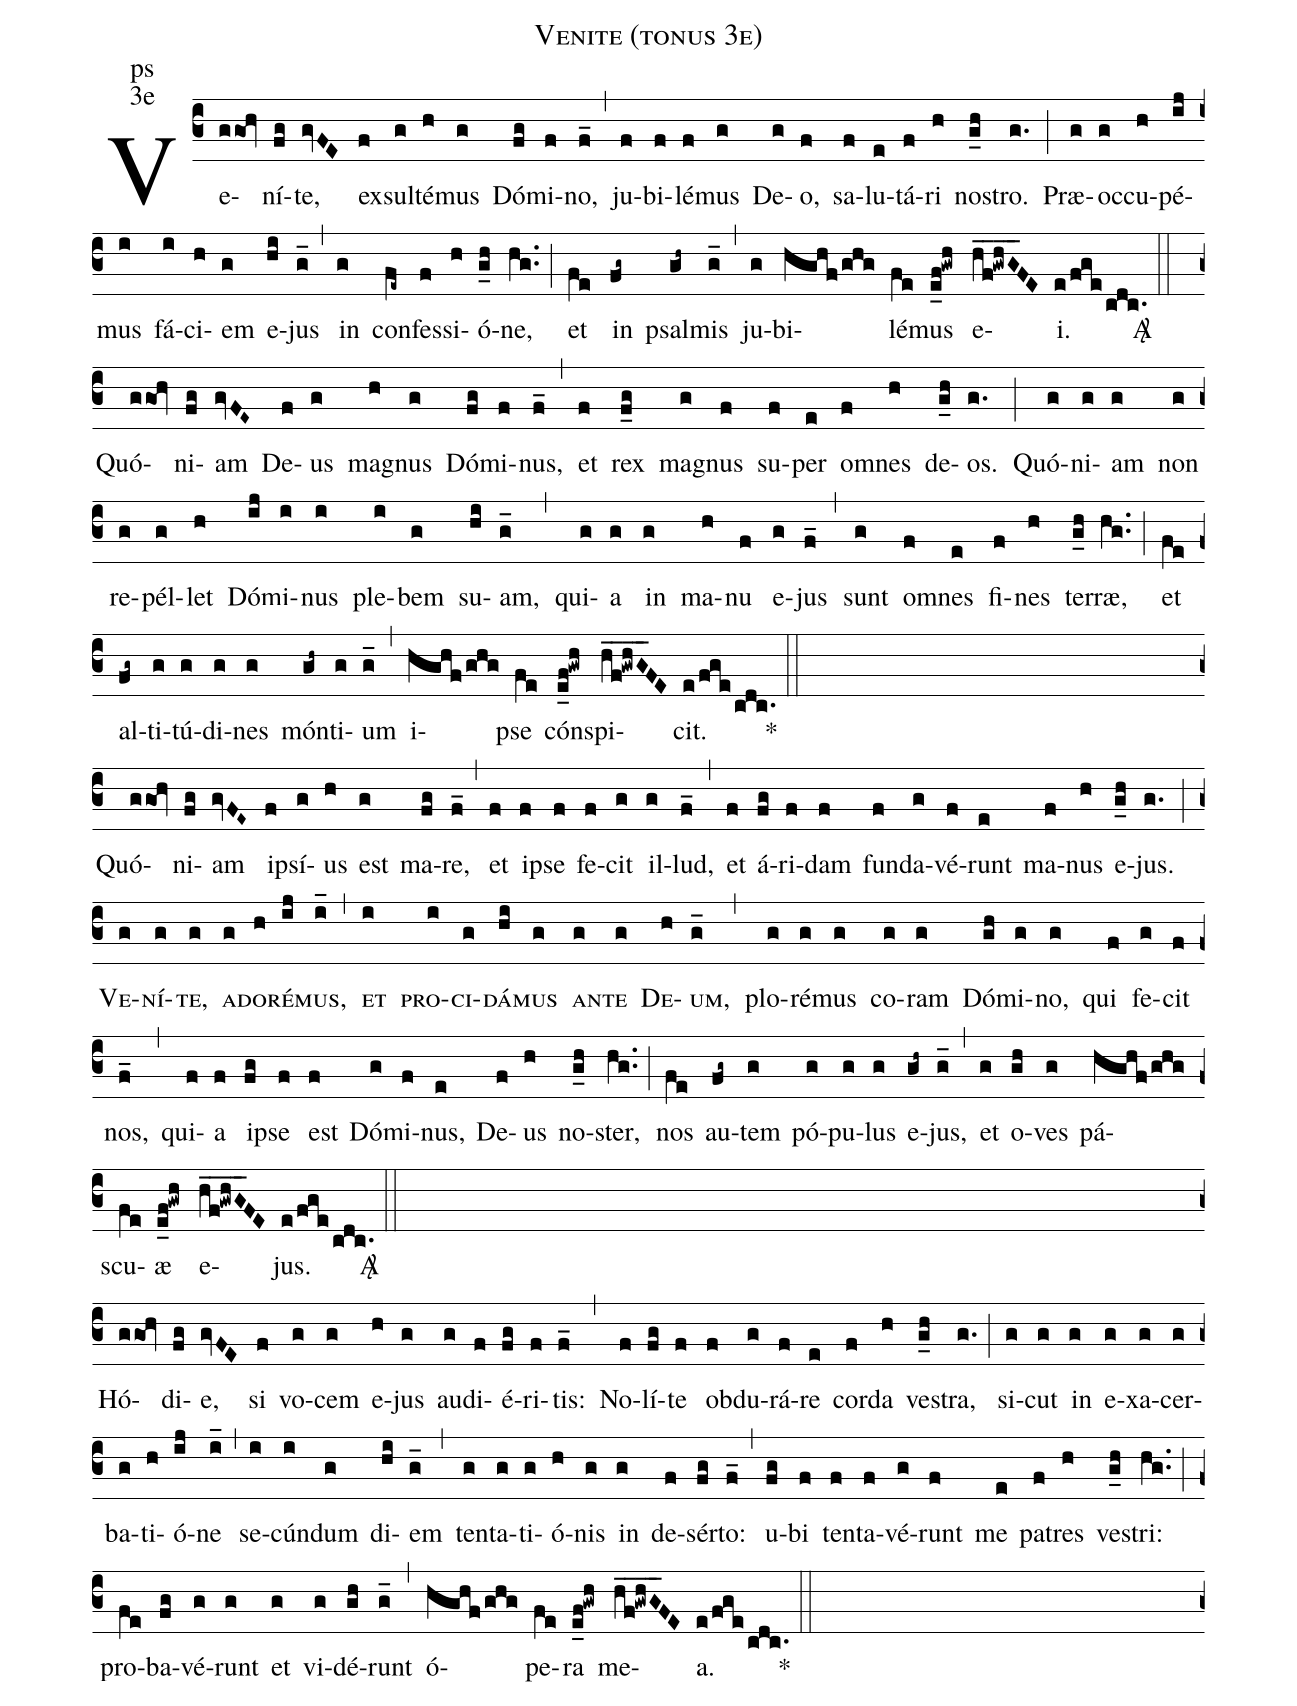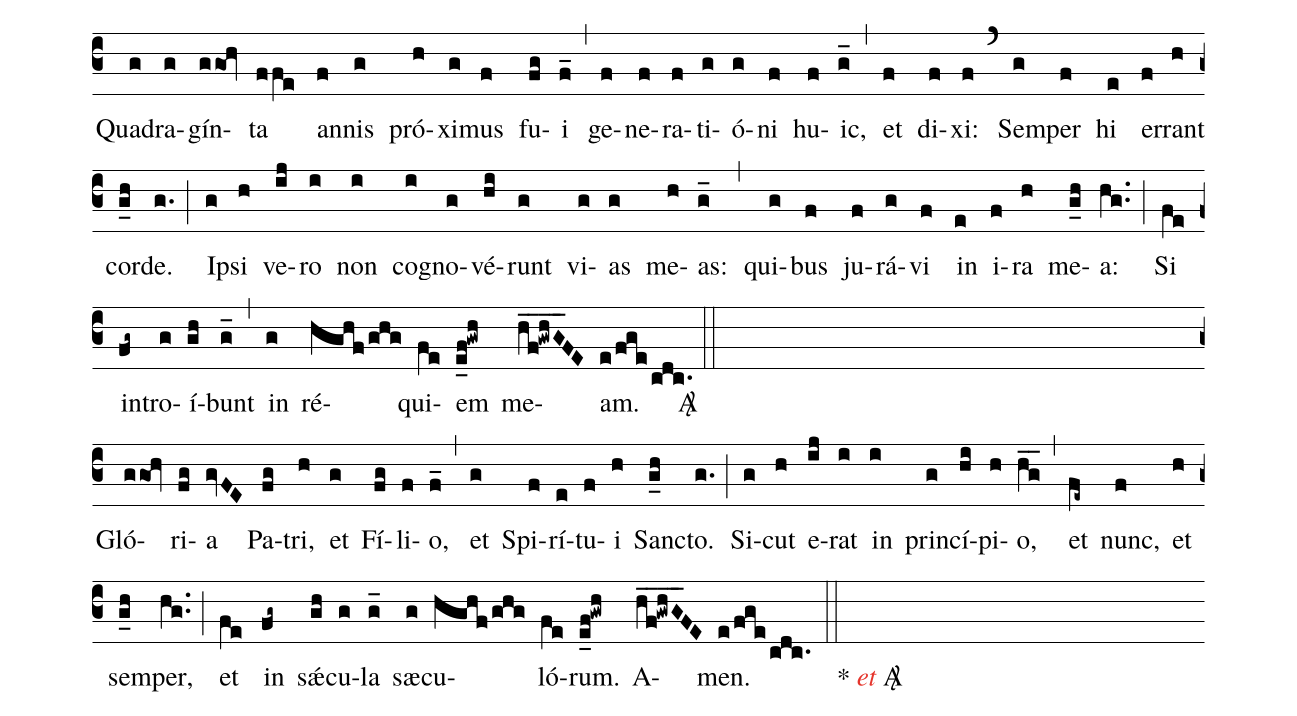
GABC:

name:Venite (tonus 3e);
office-part:ps;
mode:3e;
%%
(c3) Ve(g/goh)ní(fg)te,(gvFE) ex(f)sul(g)té(h)mus(g) Dó(fg)mi(f)no,(f_) (,) ju(f)bi(f)lé(f)mus(g) De(g)o,(f) sa(f)lu(e)tá(f)ri(h) no(g_h)stro.(g.) (;) Præ(g)oc(g)cu(h)pé(ij)mus(i) fá(i)ci(h)em(g) e(hi)jus(g_) (,) in(g) con(fe~)fes(f)si(h)ó(g_h)ne,(hg..) (;) et(fe) in(fg~) psal(gh~)mis(g_) (,) ju(g)bi(hghf/ghg)lé(fe)mus(e_f!gwh) e(hf__!gwhG__FE)i.(e/fge/cdc.)
<sp>A/</sp>(::) (Z)

Quó(g/goh)ni(fg)am(gvFE~) De(f)us(g) ma(h)gnus(g) Dó(fg)mi(f)nus,(f_) (,) et(f) rex(f_g) ma(g)gnus(f) su(f)per(e) om(f)nes(h) de(g_h)os.(g.) (;) Quó(g)ni(g)am(g) non(g) re(g)pél(g)let(h) Dó(ij)mi(i)nus(i) ple(i)bem(g) su(hi)am,(g_) (,) qui(g)a(g) in(g) ma(h)nu(f) e(g)jus(f_) (,) sunt(g) om(f)nes(e) fi(f)nes(h) ter(g_h)ræ,(hg..) (;) et(fe) al(fg~)ti(g)tú(g)di(g)nes(g) món(gh~)ti(g)um(g_) (,) i(hghf/ghg)pse(fe) cón(e_f!gwh)spi(hf__!gwh_G_FE)cit.(e/fge/cdc.)
<sp>*</sp>(::) (Z)

Quó(g/goh)ni(fg)am(gvFE~) i(f)psí(g)us(h) est(g) ma(fg)re,(f_) (,) et(f) i(f)pse(f) fe(f)cit(g) il(g)lud,(f_) (,) et(f) á(fg)ri(f)dam(f) fun(f)da(g)vé(f)runt(e) ma(f)nus(h) e(g_h)jus.(g.) (;)<sc>Ve(g)ní(g)te,(g) a(g)do(h)ré(ij)mus,(i_) (,) et(i) pro(i)ci(g)dá(hi)mus(g) an(g)te(g) De(h)um,</sc>(g_) (,) plo(g)ré(g)mus(g) co(g)ram(g) Dó(gh)mi(g)no,(g) qui(f) fe(g)cit(f) nos,(f_) (,) qui(f)a(f) i(fg)pse(f) est(f) Dó(g)mi(f)nus,(e) De(f)us(h) no(g_h)ster,(hg..) (;) nos(fe) au(fg~)tem(g) pó(g)pu(g)lus(g) e(gh~)jus,(g_) (,) et(g) o(gh)ves(g) pá(hghf/ghg)scu(fe)æ(e_f!gwh) e(hf__!gwh_G_FE)jus.(e/fge/cdc.)
<sp>A/</sp>(::) (Z)

Hó(g/goh)di(fg)e,(gvFE) si(f) vo(g)cem(g) e(h)jus(g) au(g)di(f)é(fg)ri(f)tis:(f_) (,) No(f)lí(fg)te(f) ob(f)du(g)rá(f)re(e) cor(f)da(h) ve(g_h)stra,(g.) (;) si(g)cut(g) in(g) e(g)xa(g)cer(g)ba(g)ti(h)ó(ij)ne(i_) (,) se(i)cún(i)dum(g) di(hi)em(g_) (,) ten(g)ta(g)ti(g)ó(h)nis(g) in(g) de(f)sér(fg)to:(f_) (,) u(fg)bi(f) ten(f)ta(f)vé(g)runt(f) me(e) pa(f)tres(h) ve(g_h)stri:(hg..) (;) pro(fe)ba(fg)vé(g)runt(g) et(g) vi(g)dé(gh)runt(g_) (,) ó(hghf/ghg)pe(fe)ra(e_f!gwh) me(hf__!gwh_G_FE)a.(e/fge/cdc.)
<sp>*</sp>(::) (Z)

Qua(g)dra(g)gín(g/goh)ta(ffe) an(f)nis(g) pró(h)xi(g)mus(f) fu(fg)i(f_) (,) ge(f)ne(f)ra(f)ti(g)ó(g)ni(f) hu(f)ic,(g_) (,) et(f) di(f)xi:(f) (`) Sem(g)per(f) hi(e) er(f)rant(h) cor(g_h)de.(g.) (;) I(g)psi(h) ve(ij)ro(i) non(i) co(i)gno(g)vé(hi)runt(g) vi(g)as(g) me(h)as:(g_) (,) qui(g)bus(f) ju(f)rá(g)vi(f) in(e) i(f)ra(h) me(g_h)a:(hg..) (;) Si(fe) in(fg~)tro(g)í(gh)bunt(g_) (,) in(g) ré(hghf/ghg)qui(fe)em(e_f!gwh) me(hf__!gwh_G_FE)am.(e/fge/cdc.)
<sp>A/</sp>(::) (Z)

Gló(g/goh)ri(fg)a(gvFE) Pa(fg)tri,(h) et(g) Fí(fg)li(f)o,(f_) (,) et(g) Spi(f)rí(e)tu(f)i(h) San(g_h)cto.(g.) (;) Si(g)cut(h) e(ij)rat(i) in(i) prin(g)cí(hi)pi(h)o,(h_g_) (,) et(fe~) nunc,(f) et(h) sem(g_h)per,(hg..) (;) et(fe) in(fg~) sǽ(gh)cu(g)la(g_) sæ(g)cu(hghf/ghg)ló(fe)rum.(e_f!gwh) A(hf__!gwh_G_FE)men.(e/fge/cdc.)
(::) <sp>*</sp> <c><i>et</i></c> <sp>A/</sp>( )
